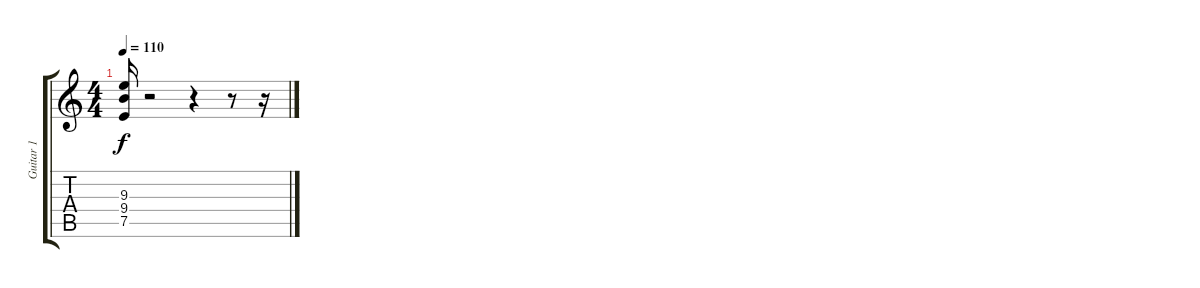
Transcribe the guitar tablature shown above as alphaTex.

\track ("Guitar 1" "Guitar 1") {instrument overdrivenguitar}
\staff {score tabs}
\tuning (E4 B3 G3 D3 A2 E2) {hide}
\ts (4 4)
\tempo 110
\clef g2
\ks c
(9.3 9.4 7.5).16{dy f} r.2 r.4 r.8 r.16
